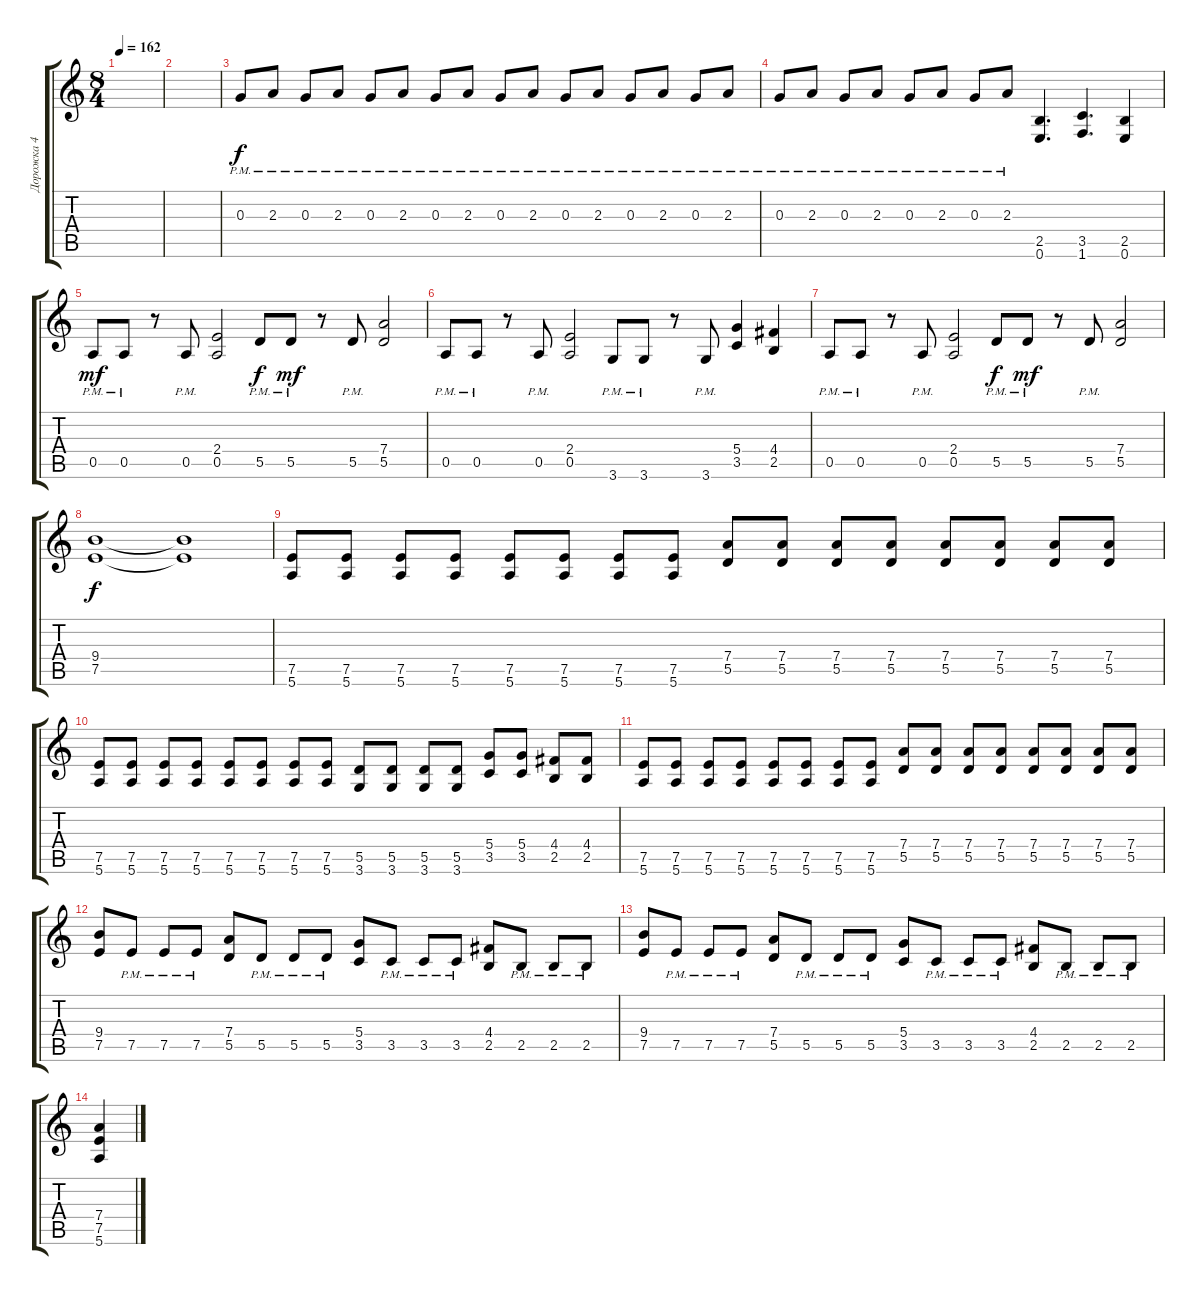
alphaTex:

\track ("Дорожка 4" "Дорожка 4") {instrument distortionguitar}
\staff {score tabs}
\tuning (E4 B3 G3 D3 A2 E2) {hide}
\ts (8 4)
\tempo 162
\clef g2
\ks c
|
|
0.3{pm}.8 2.3{pm}.8 0.3{pm}.8 2.3{pm}.8 0.3{pm}.8 2.3{pm}.8 0.3{pm}.8 2.3{pm}.8 0.3{pm}.8 2.3{pm}.8 0.3{pm}.8 2.3{pm}.8 0.3{pm}.8 2.3{pm}.8 0.3{pm}.8 2.3{pm}.8 |
0.3{pm}.8 2.3{pm}.8 0.3{pm}.8 2.3{pm}.8 0.3{pm}.8 2.3{pm}.8 0.3{pm}.8 2.3{pm}.8 (2.5 0.6).4{d} (3.5 1.6).4{d} (2.5 0.6).4 |
0.5{pm}.8{dy mf} 0.5{pm}.8 r.8 0.5{pm}.8 (2.4 0.5).2 5.5{pm}.8{dy f} 5.5{pm}.8{dy mf} r.8 5.5{pm}.8 (7.4 5.5).2 |
0.5{pm}.8 0.5{pm}.8 r.8 0.5{pm}.8 (2.4 0.5).2 3.6{pm}.8 3.6{pm}.8 r.8 3.6{pm}.8 (5.4 3.5).4 (4.4 2.5).4 |
0.5{pm}.8 0.5{pm}.8 r.8 0.5{pm}.8 (2.4 0.5).2 5.5{pm}.8{dy f} 5.5{pm}.8{dy mf} r.8 5.5{pm}.8 (7.4 5.5).2 |
(9.4 7.5).1{dy f} (9.4{t} 7.5{t}).1 |
(7.5 5.6).8 (7.5 5.6).8 (7.5 5.6).8 (7.5 5.6).8 (7.5 5.6).8 (7.5 5.6).8 (7.5 5.6).8 (7.5 5.6).8 (7.4 5.5).8 (7.4 5.5).8 (7.4 5.5).8 (7.4 5.5).8 (7.4 5.5).8 (7.4 5.5).8 (7.4 5.5).8 (7.4 5.5).8 |
(7.5 5.6).8 (7.5 5.6).8 (7.5 5.6).8 (7.5 5.6).8 (7.5 5.6).8 (7.5 5.6).8 (7.5 5.6).8 (7.5 5.6).8 (5.5 3.6).8 (5.5 3.6).8 (5.5 3.6).8 (5.5 3.6).8 (5.4 3.5).8 (5.4 3.5).8 (4.4 2.5).8 (4.4 2.5).8 |
(7.5 5.6).8 (7.5 5.6).8 (7.5 5.6).8 (7.5 5.6).8 (7.5 5.6).8 (7.5 5.6).8 (7.5 5.6).8 (7.5 5.6).8 (7.4 5.5).8 (7.4 5.5).8 (7.4 5.5).8 (7.4 5.5).8 (7.4 5.5).8 (7.4 5.5).8 (7.4 5.5).8 (7.4 5.5).8 |
(9.4 7.5).8 7.5{pm}.8 7.5{pm}.8 7.5{pm}.8 (7.4 5.5).8 5.5{pm}.8 5.5{pm}.8 5.5{pm}.8 (5.4 3.5).8 3.5{pm}.8 3.5{pm}.8 3.5{pm}.8 (4.4 2.5).8 2.5{pm}.8 2.5{pm}.8 2.5{pm}.8 |
(9.4 7.5).8 7.5{pm}.8 7.5{pm}.8 7.5{pm}.8 (7.4 5.5).8 5.5{pm}.8 5.5{pm}.8 5.5{pm}.8 (5.4 3.5).8 3.5{pm}.8 3.5{pm}.8 3.5{pm}.8 (4.4 2.5).8 2.5{pm}.8 2.5{pm}.8 2.5{pm}.8 |
(7.4 7.5 5.6).4
